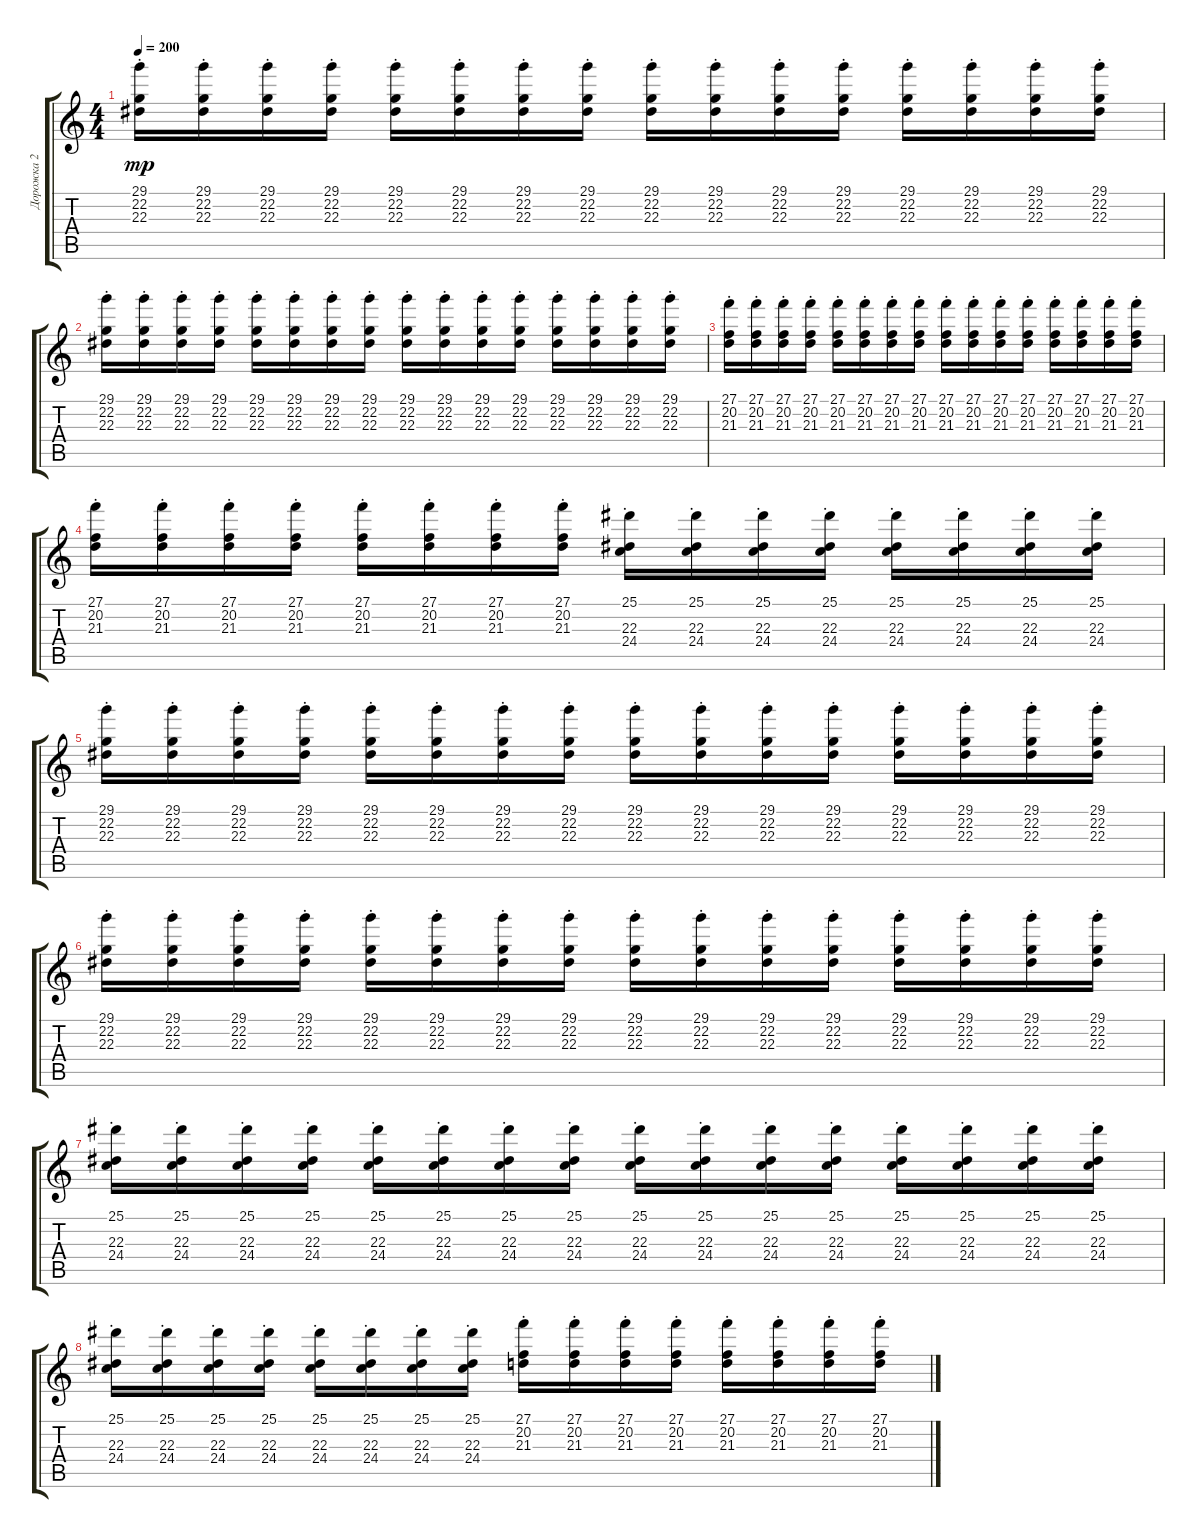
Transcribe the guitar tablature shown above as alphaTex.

\track ("Дорожка 2" "Дорожка 2") {instrument pad8sweep}
\staff {score tabs}
\tuning (D4 A3 F3 C3 G2 C2) {hide}
\ts (4 4)
\tempo 200
\clef g2
\ks c
(29.1 22.2{st} 22.3{st}).16{dy mp} (29.1 22.2{st} 22.3{st}).16 (29.1 22.2{st} 22.3{st}).16 (29.1 22.2{st} 22.3{st}).16 (29.1 22.2{st} 22.3{st}).16 (29.1 22.2{st} 22.3{st}).16 (29.1 22.2{st} 22.3{st}).16 (29.1 22.2{st} 22.3{st}).16 (29.1 22.2{st} 22.3{st}).16 (29.1 22.2{st} 22.3{st}).16 (29.1 22.2{st} 22.3{st}).16 (29.1 22.2{st} 22.3{st}).16 (29.1 22.2{st} 22.3{st}).16 (29.1 22.2{st} 22.3{st}).16 (29.1 22.2{st} 22.3{st}).16 (29.1 22.2{st} 22.3{st}).16 |
(29.1 22.2{st} 22.3{st}).16 (29.1 22.2{st} 22.3{st}).16 (29.1 22.2{st} 22.3{st}).16 (29.1 22.2{st} 22.3{st}).16 (29.1 22.2{st} 22.3{st}).16 (29.1 22.2{st} 22.3{st}).16 (29.1 22.2{st} 22.3{st}).16 (29.1 22.2{st} 22.3{st}).16 (29.1 22.2{st} 22.3{st}).16 (29.1 22.2{st} 22.3{st}).16 (29.1 22.2{st} 22.3{st}).16 (29.1 22.2{st} 22.3{st}).16 (29.1 22.2{st} 22.3{st}).16 (29.1 22.2{st} 22.3{st}).16 (29.1 22.2{st} 22.3{st}).16 (29.1 22.2{st} 22.3{st}).16 |
(27.1 20.2{st} 21.3{st}).16 (27.1 20.2{st} 21.3{st}).16 (27.1 20.2{st} 21.3{st}).16 (27.1 20.2{st} 21.3{st}).16 (27.1 20.2{st} 21.3{st}).16 (27.1 20.2{st} 21.3{st}).16 (27.1 20.2{st} 21.3{st}).16 (27.1 20.2{st} 21.3{st}).16 (27.1 20.2{st} 21.3{st}).16 (27.1 20.2{st} 21.3{st}).16 (27.1 20.2{st} 21.3{st}).16 (27.1 20.2{st} 21.3{st}).16 (27.1 20.2{st} 21.3{st}).16 (27.1 20.2{st} 21.3{st}).16 (27.1 20.2{st} 21.3{st}).16 (27.1 20.2{st} 21.3{st}).16 |
(27.1 20.2{st} 21.3{st}).16 (27.1 20.2{st} 21.3{st}).16 (27.1 20.2{st} 21.3{st}).16 (27.1 20.2{st} 21.3{st}).16 (27.1 20.2{st} 21.3{st}).16 (27.1 20.2{st} 21.3{st}).16 (27.1 20.2{st} 21.3{st}).16 (27.1 20.2{st} 21.3{st}).16 (25.1 22.3{st} 24.4{st}).16 (25.1 22.3{st} 24.4{st}).16 (25.1 22.3{st} 24.4{st}).16 (25.1 22.3{st} 24.4{st}).16 (25.1 22.3{st} 24.4{st}).16 (25.1 22.3{st} 24.4{st}).16 (25.1 22.3{st} 24.4{st}).16 (25.1 22.3{st} 24.4{st}).16 |
(29.1 22.2{st} 22.3{st}).16 (29.1 22.2{st} 22.3{st}).16 (29.1 22.2{st} 22.3{st}).16 (29.1 22.2{st} 22.3{st}).16 (29.1 22.2{st} 22.3{st}).16 (29.1 22.2{st} 22.3{st}).16 (29.1 22.2{st} 22.3{st}).16 (29.1 22.2{st} 22.3{st}).16 (29.1 22.2{st} 22.3{st}).16 (29.1 22.2{st} 22.3{st}).16 (29.1 22.2{st} 22.3{st}).16 (29.1 22.2{st} 22.3{st}).16 (29.1 22.2{st} 22.3{st}).16 (29.1 22.2{st} 22.3{st}).16 (29.1 22.2{st} 22.3{st}).16 (29.1 22.2{st} 22.3{st}).16 |
(29.1 22.2{st} 22.3{st}).16 (29.1 22.2{st} 22.3{st}).16 (29.1 22.2{st} 22.3{st}).16 (29.1 22.2{st} 22.3{st}).16 (29.1 22.2{st} 22.3{st}).16 (29.1 22.2{st} 22.3{st}).16 (29.1 22.2{st} 22.3{st}).16 (29.1 22.2{st} 22.3{st}).16 (29.1 22.2{st} 22.3{st}).16 (29.1 22.2{st} 22.3{st}).16 (29.1 22.2{st} 22.3{st}).16 (29.1 22.2{st} 22.3{st}).16 (29.1 22.2{st} 22.3{st}).16 (29.1 22.2{st} 22.3{st}).16 (29.1 22.2{st} 22.3{st}).16 (29.1 22.2{st} 22.3{st}).16 |
(25.1 22.3{st} 24.4{st}).16 (25.1 22.3{st} 24.4{st}).16 (25.1 22.3{st} 24.4{st}).16 (25.1 22.3{st} 24.4{st}).16 (25.1 22.3{st} 24.4{st}).16 (25.1 22.3{st} 24.4{st}).16 (25.1 22.3{st} 24.4{st}).16 (25.1 22.3{st} 24.4{st}).16 (25.1 22.3{st} 24.4{st}).16 (25.1 22.3{st} 24.4{st}).16 (25.1 22.3{st} 24.4{st}).16 (25.1 22.3{st} 24.4{st}).16 (25.1 22.3{st} 24.4{st}).16 (25.1 22.3{st} 24.4{st}).16 (25.1 22.3{st} 24.4{st}).16 (25.1 22.3{st} 24.4{st}).16 |
(25.1 22.3{st} 24.4{st}).16 (25.1 22.3{st} 24.4{st}).16 (25.1 22.3{st} 24.4{st}).16 (25.1 22.3{st} 24.4{st}).16 (25.1 22.3{st} 24.4{st}).16 (25.1 22.3{st} 24.4{st}).16 (25.1 22.3{st} 24.4{st}).16 (25.1 22.3{st} 24.4{st}).16 (27.1 20.2{st} 21.3{st}).16 (27.1 20.2{st} 21.3{st}).16 (27.1 20.2{st} 21.3{st}).16 (27.1 20.2{st} 21.3{st}).16 (27.1 20.2{st} 21.3{st}).16 (27.1 20.2{st} 21.3{st}).16 (27.1 20.2{st} 21.3{st}).16 (27.1 20.2{st} 21.3{st}).16
